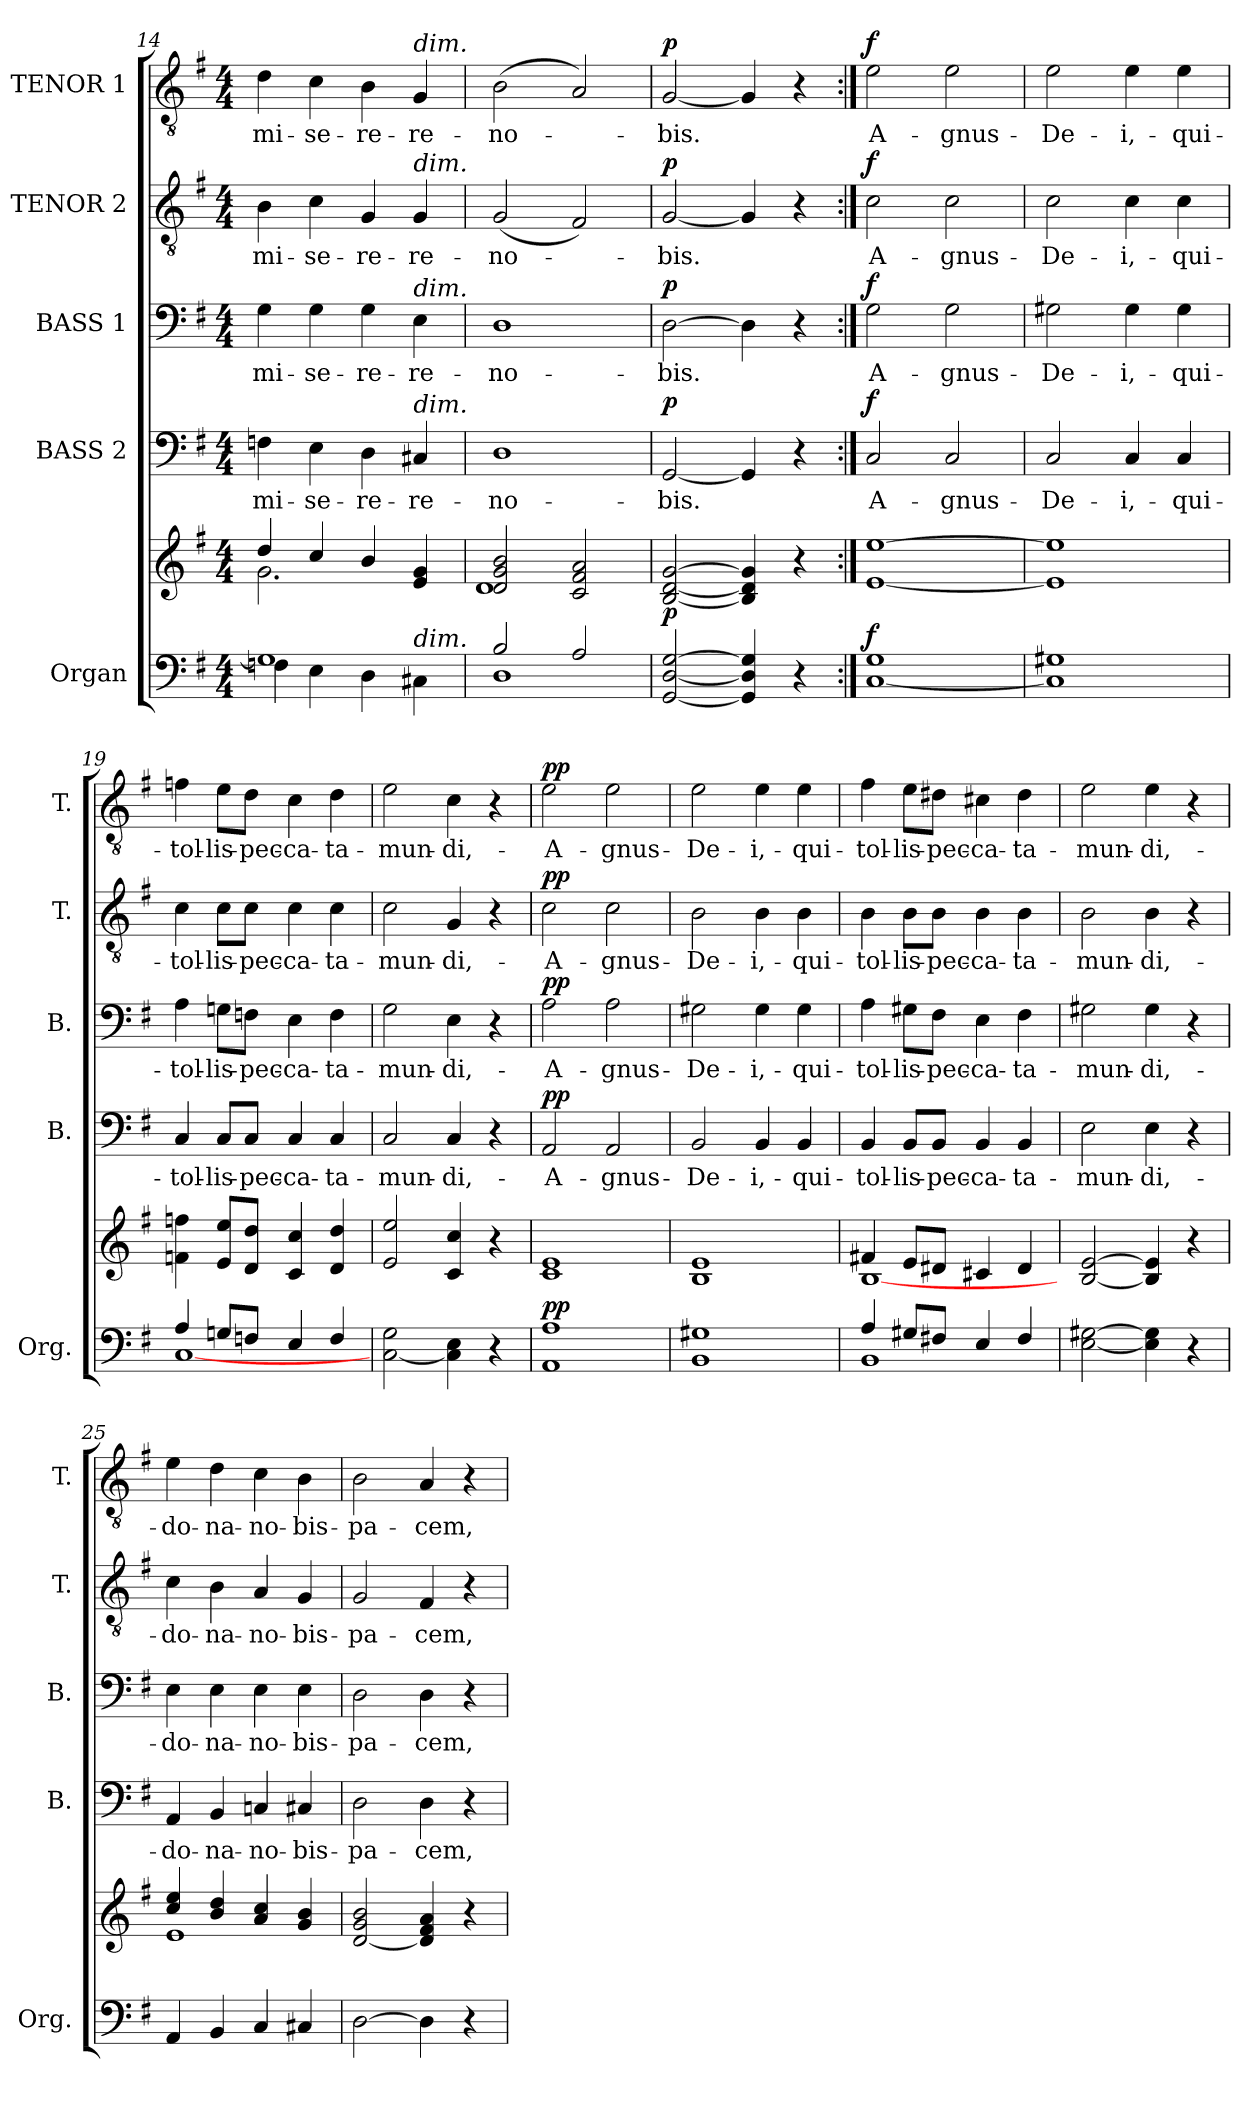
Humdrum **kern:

**kern	**kern	**dynam	**kern	**text	**dynam	**kern	**text	**dynam	**kern	**text	**dynam	**kern	**text	**dynam
*part5	*part5	*part5	*part4	*part4	*part4	*part3	*part3	*part3	*part2	*part2	*part2	*part1	*part1	*part1
*staff6	*staff5	*staff5/6	*staff4	*staff4	*staff4	*staff3	*staff3	*staff3	*staff2	*staff2	*staff2	*staff1	*staff1	*staff1
*I"Organ	*	*	*I"BASS 2	*	*	*I"BASS 1	*	*	*I"TENOR 2	*	*	*I"TENOR 1	*	*
*I'Org.	*	*	*I'B.	*	*	*I'B.	*	*	*I'T.	*	*	*I'T.	*	*
*clefF4	*clefG2	*	*clefF4	*	*	*clefF4	*	*	*clefGv2	*	*	*clefGv2	*	*
*	*	*	*	*	*	*	*	*	*ITrd7c12	*	*	*ITrd7c12	*	*
*k[f#]	*k[f#]	*	*k[f#]	*	*	*k[f#]	*	*	*k[f#]	*	*	*k[f#]	*	*
*G:	*G:	*	*G:	*	*	*G:	*	*	*G:	*	*	*G:	*	*
*M4/4	*M4/4	*	*M4/4	*	*	*M4/4	*	*	*M4/4	*	*	*M4/4	*	*
=14	=14	=14	=14	=14	=14	=14	=14	=14	=14	=14	=14	=14	=14	=14
*^	*^	*	*	*	*	*	*	*	*	*	*	*	*	*
!	!	!	!	!	!	!LO:LY:b	!	!	!LO:LY:b	!	!	!LO:LY:b	!	!	!LO:LY:b	!
1G]	4Fn\	4dd/	2.g\	.	4Fn\	-mi-	.	4G\	-mi-	.	4BB\	-mi-	.	4D\	-mi-	.
!	!	!	!	!	!	!LO:LY:b	!	!	!LO:LY:b	!	!	!LO:LY:b	!	!	!LO:LY:b	!
.	4E\	4cc/	.	.	4E\	-se-	.	4G\	-se-	.	4C\	-se-	.	4C\	-se-	.
!	!	!	!	!	!	!LO:LY:b	!	!	!LO:LY:b	!	!	!LO:LY:b	!	!	!LO:LY:b	!
.	4D\	4b/	.	.	4D\	-re-	.	4G\	-re-	.	4GG/	-re-	.	4BB\	-re-	.
!	!	!	!	!	!	!	!	!	!	!	!	!	!	!LO:TX:a:i:t=dim.	!	!
!	!	!	!	!	!	!	!	!	!	!	!LO:TX:a:i:t=dim.	!	!	!	!	!
!	!	!	!	!	!	!	!	!LO:TX:a:i:t=dim.	!	!	!	!	!	!	!	!
!	!	!	!	!	!LO:TX:a:i:t=dim.	!	!	!	!	!	!	!	!	!	!	!
!	!LO:TX:a:i:t=dim.	!	!	!	!	!	!	!	!	!	!	!	!	!	!	!
!	!	!	!	!	!	!LO:LY:b	!	!	!LO:LY:b	!	!	!LO:LY:b	!	!	!LO:LY:b	!
.	4C#X\	4e/ 4g/	4ryy	.	4C#X/	-re-	.	4E\	-re-	.	4GG/	-re-	.	4GG/	-re-	.
=15	=15	=15	=15	=15	=15	=15	=15	=15	=15	=15	=15	=15	=15	=15	=15	=15
!	!	!	!	!	!	!LO:LY:b	!	!	!LO:LY:b	!	!	!LO:LY:b	!	!	!LO:LY:b	!
2B/	1D	2d/ 2g/ 2b/	1d	.	1D	-no-	.	1D	-no-	.	(<2GG/	-no-	.	(>2BB\	-no-	.
2A/	.	2c/ 2f#/ 2a/	.	.	.	.	.	.	.	.	2FF#/)	.	.	2AA/)	.	.
*v	*v	*	*	*	*	*	*	*	*	*	*	*	*	*	*	*
*	*v	*v	*	*	*	*	*	*	*	*	*	*	*	*	*
=16	=16	=16	=16	=16	=16	=16	=16	=16	=16	=16	=16	=16	=16	=16
!	!	!LO:DY:b	!	!LO:LY:b	!LO:DY:a	!	!LO:LY:b	!LO:DY:a	!	!LO:LY:b	!LO:DY:a	!	!LO:LY:b	!LO:DY:a
[<2GG/ [<2D/ [>2G/	[<2B/ [<2d/ [>2g/	p	[<2GG/	-bis.	p	[>2D\	-bis.	p	[<2GG/	-bis.	p	[<2GG/	-bis.	p
4GG/] 4D/] 4G/]	4B/] 4d/] 4g/]	.	4GG/]	.	.	4D\]	.	.	4GG/]	.	.	4GG/]	.	.
4r	4r	.	4r	.	.	4r	.	.	4r	.	.	4r	.	.
=17:|!	=17:|!	=17:|!	=17:|!	=17:|!	=17:|!	=17:|!	=17:|!	=17:|!	=17:|!	=17:|!	=17:|!	=17:|!	=17:|!	=17:|!
!	!	!LO:DY:a=2	!	!LO:LY:b	!LO:DY:a	!	!LO:LY:b	!LO:DY:a	!	!LO:LY:b	!LO:DY:a	!	!LO:LY:b	!LO:DY:a
[<1C 1G	[<1e [>1ee	f	2C/	A-	f	2G\	A-	f	2C\	A-	f	2E\	A-	f
!	!	!	!	!LO:LY:b	!	!	!LO:LY:b	!	!	!LO:LY:b	!	!	!LO:LY:b	!
.	.	.	2C/	-gnus-	.	2G\	-gnus-	.	2C\	-gnus-	.	2E\	-gnus-	.
=18	=18	=18	=18	=18	=18	=18	=18	=18	=18	=18	=18	=18	=18	=18
!	!	!	!	!LO:LY:b	!	!	!LO:LY:b	!	!	!LO:LY:b	!	!	!LO:LY:b	!
1C] 1G#X	1e] 1ee]	.	2C/	-De-	.	2G#X\	-De-	.	2C\	-De-	.	2E\	-De-	.
!	!	!	!	!LO:LY:b	!	!	!LO:LY:b	!	!	!LO:LY:b	!	!	!LO:LY:b	!
.	.	.	4C/	-i,-	.	4G#\	-i,-	.	4C\	-i,-	.	4E\	-i,-	.
!	!	!	!	!LO:LY:b	!	!	!LO:LY:b	!	!	!LO:LY:b	!	!	!LO:LY:b	!
.	.	.	4C/	-qui-	.	4G#\	-qui-	.	4C\	-qui-	.	4E\	-qui-	.
!!LO:LB:g=z
=19	=19	=19	=19	=19	=19	=19	=19	=19	=19	=19	=19	=19	=19	=19
*^	*	*	*	*	*	*	*	*	*	*	*	*	*	*
!	!	!	!	!	!LO:LY:b	!	!	!LO:LY:b	!	!	!LO:LY:b	!	!	!LO:LY:b	!
4A/	[<1C	4fn\ 4ffn\	.	4C/	-tol-	.	4A\	-tol-	.	4C\	-tol-	.	4Fn\	-tol-	.
!	!	!	!	!	!LO:LY:b	!	!	!LO:LY:b	!	!	!LO:LY:b	!	!	!LO:LY:b	!
8Gn/L	.	8e/ 8ee/L	.	8C/L	-lis-	.	8Gn\L	-lis-	.	8C\L	-lis-	.	8E\L	-lis-	.
!	!	!	!	!	!LO:LY:b	!	!	!LO:LY:b	!	!	!LO:LY:b	!	!	!LO:LY:b	!
8Fn/J	.	8d/ 8dd/J	.	8C/J	-pec-	.	8Fn\J	-pec-	.	8C\J	-pec-	.	8D\J	-pec-	.
!	!	!	!	!	!LO:LY:b	!	!	!LO:LY:b	!	!	!LO:LY:b	!	!	!LO:LY:b	!
4E/	.	4c/ 4cc/	.	4C/	-ca-	.	4E\	-ca-	.	4C\	-ca-	.	4C\	-ca-	.
!	!	!	!	!	!LO:LY:b	!	!	!LO:LY:b	!	!	!LO:LY:b	!	!	!LO:LY:b	!
4F/	.	4d/ 4dd/	.	4C/	-ta-	.	4F\	-ta-	.	4C\	-ta-	.	4D\	-ta-	.
*v	*v	*	*	*	*	*	*	*	*	*	*	*	*	*	*
=20	=20	=20	=20	=20	=20	=20	=20	=20	=20	=20	=20	=20	=20	=20
!	!	!	!	!LO:LY:b	!	!	!LO:LY:b	!	!	!LO:LY:b	!	!	!LO:LY:b	!
[<2C\ 2G\	2e/ 2ee/	.	2C/	-mun-	.	2G\	-mun-	.	2C\	-mun-	.	2E\	-mun-	.
!	!	!	!	!LO:LY:b	!	!	!LO:LY:b	!	!	!LO:LY:b	!	!	!LO:LY:b	!
4C\] 4E\	4c/ 4cc/	.	4C/	-di,-	.	4E\	-di,-	.	4GG/	-di,-	.	4C\	-di,-	.
4r	4r	.	4r	.	.	4r	.	.	4r	.	.	4r	.	.
=21	=21	=21	=21	=21	=21	=21	=21	=21	=21	=21	=21	=21	=21	=21
!	!	!LO:DY:a=2	!	!LO:LY:b	!LO:DY:a	!	!LO:LY:b	!LO:DY:a	!	!LO:LY:b	!LO:DY:a	!	!LO:LY:b	!LO:DY:a
1AA 1A	1c 1e	pp	2AA/	-A-	pp	2A\	-A-	pp	2C\	-A-	pp	2E\	-A-	pp
!	!	!	!	!LO:LY:b	!	!	!LO:LY:b	!	!	!LO:LY:b	!	!	!LO:LY:b	!
.	.	.	2AA/	-gnus-	.	2A\	-gnus-	.	2C\	-gnus-	.	2E\	-gnus-	.
=22	=22	=22	=22	=22	=22	=22	=22	=22	=22	=22	=22	=22	=22	=22
!	!	!	!	!LO:LY:b	!	!	!LO:LY:b	!	!	!LO:LY:b	!	!	!LO:LY:b	!
1BB 1G#X	1B 1e	.	2BB/	-De-	.	2G#X\	-De-	.	2BB\	-De-	.	2E\	-De-	.
!	!	!	!	!LO:LY:b	!	!	!LO:LY:b	!	!	!LO:LY:b	!	!	!LO:LY:b	!
.	.	.	4BB/	-i,-	.	4G#\	-i,-	.	4BB\	-i,-	.	4E\	-i,-	.
!	!	!	!	!LO:LY:b	!	!	!LO:LY:b	!	!	!LO:LY:b	!	!	!LO:LY:b	!
.	.	.	4BB/	-qui-	.	4G#\	-qui-	.	4BB\	-qui-	.	4E\	-qui-	.
=23	=23	=23	=23	=23	=23	=23	=23	=23	=23	=23	=23	=23	=23	=23
*^	*^	*	*	*	*	*	*	*	*	*	*	*	*	*
!	!	!	!	!	!	!LO:LY:b	!	!	!LO:LY:b	!	!	!LO:LY:b	!	!	!LO:LY:b	!
4A/	1BB	4f#X/	[<1B	.	4BB/	-tol-	.	4A\	-tol-	.	4BB\	-tol-	.	4F#\	-tol-	.
!	!	!	!	!	!	!LO:LY:b	!	!	!LO:LY:b	!	!	!LO:LY:b	!	!	!LO:LY:b	!
8G#X/L	.	8e/L	.	.	8BB/L	-lis-	.	8G#X\L	-lis-	.	8BB\L	-lis-	.	8E\L	-lis-	.
!	!	!	!	!	!	!LO:LY:b	!	!	!LO:LY:b	!	!	!LO:LY:b	!	!	!LO:LY:b	!
8F#X/J	.	8d#X/J	.	.	8BB/J	-pec-	.	8F#\J	-pec-	.	8BB\J	-pec-	.	8D#X\J	-pec-	.
!	!	!	!	!	!	!LO:LY:b	!	!	!LO:LY:b	!	!	!LO:LY:b	!	!	!LO:LY:b	!
4E/	.	4c#X/	.	.	4BB/	-ca-	.	4E\	-ca-	.	4BB\	-ca-	.	4C#X\	-ca-	.
!	!	!	!	!	!	!LO:LY:b	!	!	!LO:LY:b	!	!	!LO:LY:b	!	!	!LO:LY:b	!
4F#/	.	4d#/	.	.	4BB/	-ta-	.	4F#\	-ta-	.	4BB\	-ta-	.	4D#\	-ta-	.
*v	*v	*	*	*	*	*	*	*	*	*	*	*	*	*	*	*
*	*v	*v	*	*	*	*	*	*	*	*	*	*	*	*	*
=24	=24	=24	=24	=24	=24	=24	=24	=24	=24	=24	=24	=24	=24	=24
!	!	!	!	!LO:LY:b	!	!	!LO:LY:b	!	!	!LO:LY:b	!	!	!LO:LY:b	!
[<2E\ [>2G#X\	[<2B/ [>2e/	.	2E\	-mun-	.	2G#X\	-mun-	.	2BB\	-mun-	.	2E\	-mun-	.
!	!	!	!	!LO:LY:b	!	!	!LO:LY:b	!	!	!LO:LY:b	!	!	!LO:LY:b	!
4E\] 4G#\]	4B/] 4e/]	.	4E\	-di,-	.	4G#\	-di,-	.	4BB\	-di,-	.	4E\	-di,-	.
4r	4r	.	4r	.	.	4r	.	.	4r	.	.	4r	.	.
=25	=25	=25	=25	=25	=25	=25	=25	=25	=25	=25	=25	=25	=25	=25
*	*^	*	*	*	*	*	*	*	*	*	*	*	*	*
!	!	!	!	!	!LO:LY:b	!	!	!LO:LY:b	!	!	!LO:LY:b	!	!	!LO:LY:b	!
4AA/	4cc/ 4ee/	1e	.	4AA/	-do-	.	4E\	-do-	.	4C\	-do-	.	4E\	-do-	.
!	!	!	!	!	!LO:LY:b	!	!	!LO:LY:b	!	!	!LO:LY:b	!	!	!LO:LY:b	!
4BB/	4b/ 4dd/	.	.	4BB/	-na-	.	4E\	-na-	.	4BB\	-na-	.	4D\	-na-	.
!	!	!	!	!	!LO:LY:b	!	!	!LO:LY:b	!	!	!LO:LY:b	!	!	!LO:LY:b	!
4C/	4a/ 4cc/	.	.	4Cn/	-no-	.	4E\	-no-	.	4AA/	-no-	.	4C\	-no-	.
!	!	!	!	!	!LO:LY:b	!	!	!LO:LY:b	!	!	!LO:LY:b	!	!	!LO:LY:b	!
4C#X/	4g/ 4b/	.	.	4C#X/	-bis-	.	4E\	-bis-	.	4GG/	-bis-	.	4BB\	-bis-	.
*	*v	*v	*	*	*	*	*	*	*	*	*	*	*	*	*
=26	=26	=26	=26	=26	=26	=26	=26	=26	=26	=26	=26	=26	=26	=26
!	!	!	!	!LO:LY:b	!	!	!LO:LY:b	!	!	!LO:LY:b	!	!	!LO:LY:b	!
[>2D\	[<2d/ 2g/ 2b/	.	2D\	-pa-	.	2D\	-pa-	.	2GG/	-pa-	.	2BB\	-pa-	.
!	!	!	!	!LO:LY:b	!	!	!LO:LY:b	!	!	!LO:LY:b	!	!	!LO:LY:b	!
4D\]	4d/] 4f#/ 4a/	.	4D\	-cem,-	.	4D\	-cem,-	.	4FF#/	-cem,-	.	4AA/	-cem,-	.
4r	4r	.	4r	.	.	4r	.	.	4r	.	.	4r	.	.
=	=	=	=	=	=	=	=	=	=	=	=	=	=	=
*-	*-	*-	*-	*-	*-	*-	*-	*-	*-	*-	*-	*-	*-	*-
